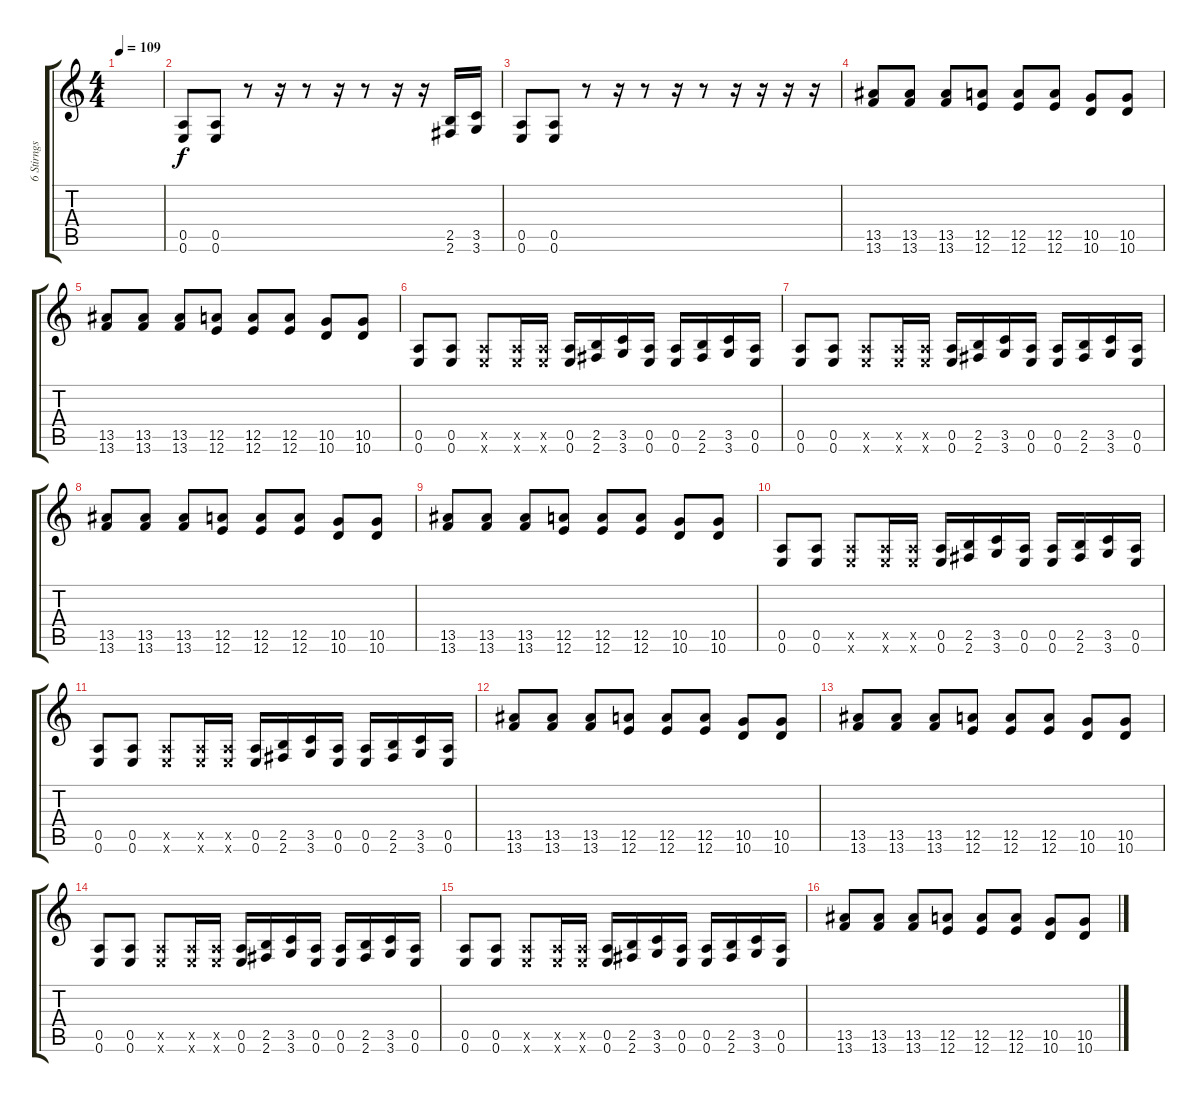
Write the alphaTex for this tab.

\track ("6 Stirngs ElectricGuitar Standard Tuning" "6 Stirngs ") {instrument distortionguitar}
\staff {score tabs}
\tuning (E4 B3 G3 D3 A2 E2) {hide}
\ts (4 4)
\tempo 109
\clef g2
\ks c
|
(0.5 0.6).8 (0.5 0.6).8 r.8 r.16 r.8 r.16 r.8 r.16 r.16 (2.5 2.6).16 (3.5 3.6).16 |
(0.5 0.6).8 (0.5 0.6).8 r.8 r.16 r.8 r.16 r.8 r.16 r.16 r.16 r.16 |
(13.5 13.6).8 (13.5 13.6).8 (13.5 13.6).8 (12.5 12.6).8 (12.5 12.6).8 (12.5 12.6).8 (10.5 10.6).8 (10.5 10.6).8 |
(13.5 13.6).8 (13.5 13.6).8 (13.5 13.6).8 (12.5 12.6).8 (12.5 12.6).8 (12.5 12.6).8 (10.5 10.6).8 (10.5 10.6).8 |
(0.5 0.6).8 (0.5 0.6).8 (0.5{x} 0.6{x}).8 (0.5{x} 0.6{x}).16 (0.5{x} 0.6{x}).16 (0.5 0.6).16 (2.5 2.6).16 (3.5 3.6).16 (0.5 0.6).16 (0.5 0.6).16 (2.5 2.6).16 (3.5 3.6).16 (0.5 0.6).16 |
(0.5 0.6).8 (0.5 0.6).8 (0.5{x} 0.6{x}).8 (0.5{x} 0.6{x}).16 (0.5{x} 0.6{x}).16 (0.5 0.6).16 (2.5 2.6).16 (3.5 3.6).16 (0.5 0.6).16 (0.5 0.6).16 (2.5 2.6).16 (3.5 3.6).16 (0.5 0.6).16 |
(13.5 13.6).8 (13.5 13.6).8 (13.5 13.6).8 (12.5 12.6).8 (12.5 12.6).8 (12.5 12.6).8 (10.5 10.6).8 (10.5 10.6).8 |
(13.5 13.6).8 (13.5 13.6).8 (13.5 13.6).8 (12.5 12.6).8 (12.5 12.6).8 (12.5 12.6).8 (10.5 10.6).8 (10.5 10.6).8 |
(0.5 0.6).8 (0.5 0.6).8 (0.5{x} 0.6{x}).8 (0.5{x} 0.6{x}).16 (0.5{x} 0.6{x}).16 (0.5 0.6).16 (2.5 2.6).16 (3.5 3.6).16 (0.5 0.6).16 (0.5 0.6).16 (2.5 2.6).16 (3.5 3.6).16 (0.5 0.6).16 |
(0.5 0.6).8 (0.5 0.6).8 (0.5{x} 0.6{x}).8 (0.5{x} 0.6{x}).16 (0.5{x} 0.6{x}).16 (0.5 0.6).16 (2.5 2.6).16 (3.5 3.6).16 (0.5 0.6).16 (0.5 0.6).16 (2.5 2.6).16 (3.5 3.6).16 (0.5 0.6).16 |
(13.5 13.6).8 (13.5 13.6).8 (13.5 13.6).8 (12.5 12.6).8 (12.5 12.6).8 (12.5 12.6).8 (10.5 10.6).8 (10.5 10.6).8 |
(13.5 13.6).8 (13.5 13.6).8 (13.5 13.6).8 (12.5 12.6).8 (12.5 12.6).8 (12.5 12.6).8 (10.5 10.6).8 (10.5 10.6).8 |
(0.5 0.6).8 (0.5 0.6).8 (0.5{x} 0.6{x}).8 (0.5{x} 0.6{x}).16 (0.5{x} 0.6{x}).16 (0.5 0.6).16 (2.5 2.6).16 (3.5 3.6).16 (0.5 0.6).16 (0.5 0.6).16 (2.5 2.6).16 (3.5 3.6).16 (0.5 0.6).16 |
(0.5 0.6).8 (0.5 0.6).8 (0.5{x} 0.6{x}).8 (0.5{x} 0.6{x}).16 (0.5{x} 0.6{x}).16 (0.5 0.6).16 (2.5 2.6).16 (3.5 3.6).16 (0.5 0.6).16 (0.5 0.6).16 (2.5 2.6).16 (3.5 3.6).16 (0.5 0.6).16 |
(13.5 13.6).8 (13.5 13.6).8 (13.5 13.6).8 (12.5 12.6).8 (12.5 12.6).8 (12.5 12.6).8 (10.5 10.6).8 (10.5 10.6).8
